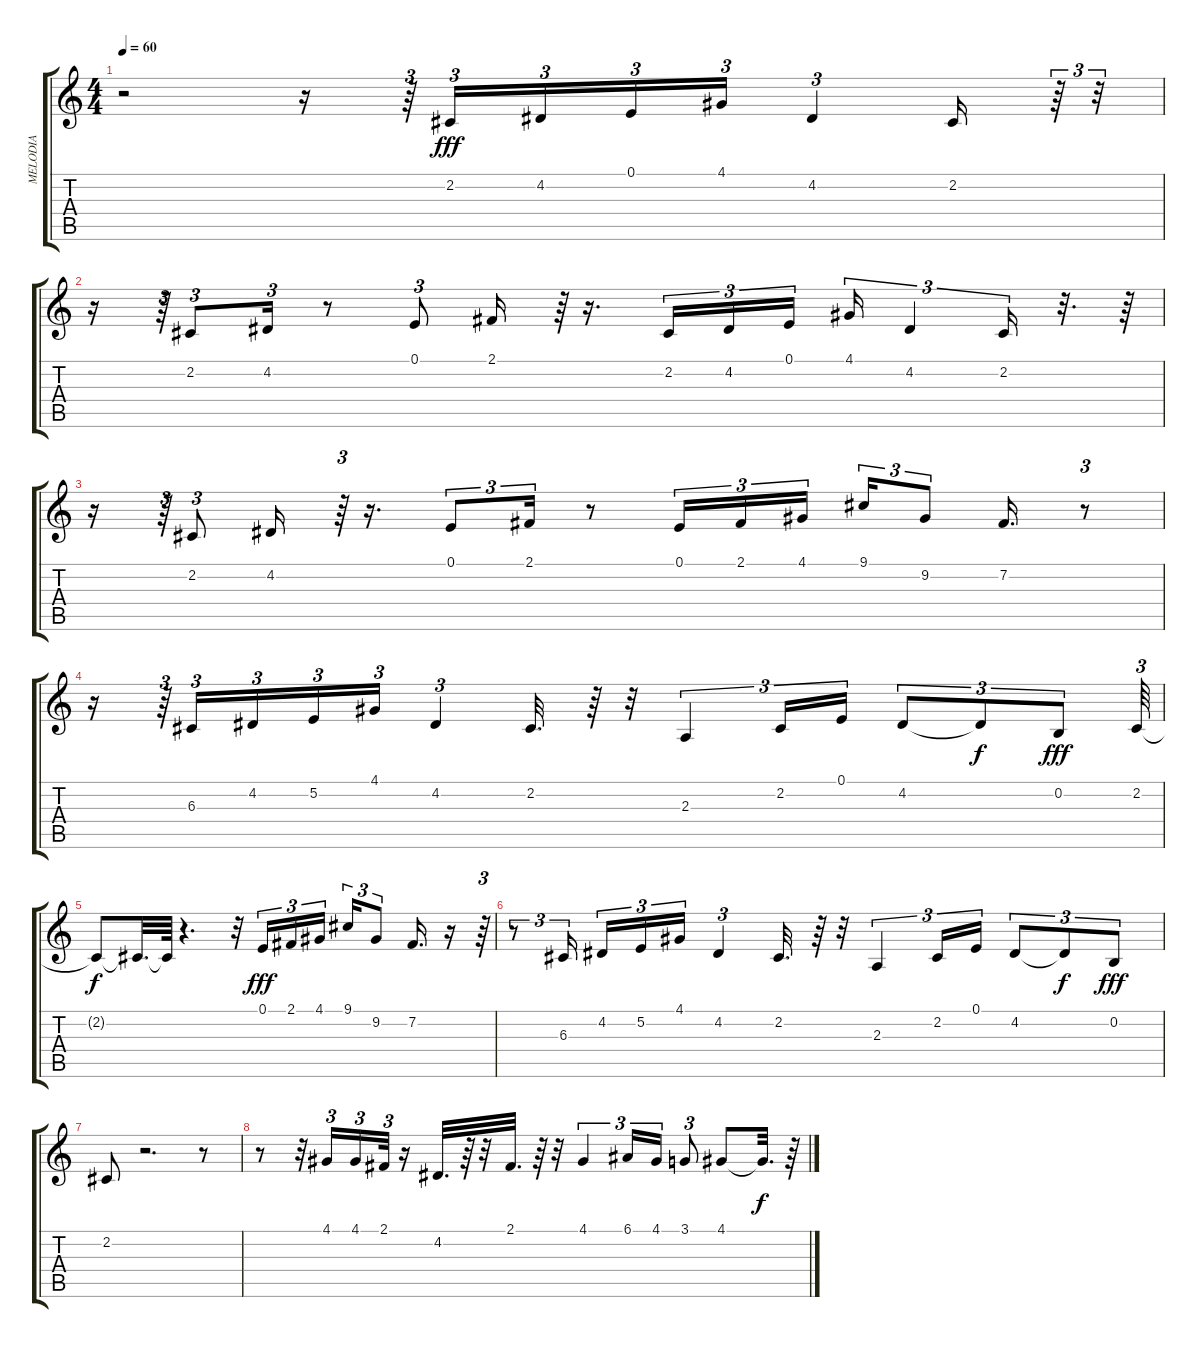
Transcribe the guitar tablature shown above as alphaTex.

\track ("MELODIA " "MELODIA ") {instrument flute}
\staff {score tabs}
\tuning (E4 B3 G3 D3 A2 E2) {hide}
\ts (4 4)
\tempo 60
\clef g2
\ks c
r.2{dy f} r.16 r.64{tu (3 2)} 2.2.16{tu (3 2) dy fff} 4.2.16{tu (3 2)} 0.1.16{tu (3 2)} 4.1.16{tu (3 2)} 4.2.4{tu (3 2)} 2.2.16 r.64{tu (3 2)} r.32{tu (3 2)} |
r.16 r.64{tu (3 2)} 2.2.8{tu (3 2)} 4.2.16{tu (3 2)} r.8 0.1.8{tu (3 2)} 2.1.16 r.64{tu (3 2)} r.16{d} 2.2.16{tu (3 2)} 4.2.16{tu (3 2)} 0.1.16{tu (3 2)} 4.1.16{tu (3 2)} 4.2.4{tu (3 2)} 2.2.16{tu (3 2)} r.32{d} r.64 |
r.16 r.64{tu (3 2)} 2.2.8{tu (3 2)} 4.2.16 r.64{tu (3 2)} r.16{d} 0.1.8{tu (3 2)} 2.1.16{tu (3 2)} r.8 0.1.16{tu (3 2)} 2.1.16{tu (3 2)} 4.1.16{tu (3 2)} 9.1.16{tu (3 2)} 9.2.8{tu (3 2)} 7.2.16{d} r.8{tu (3 2)} |
r.16 r.64{tu (3 2)} 6.3.16{tu (3 2)} 4.2.16{tu (3 2)} 5.2.16{tu (3 2)} 4.1.16{tu (3 2)} 4.2.4{tu (3 2)} 2.2.32{d} r.64 r.32 2.3.4{tu (3 2)} 2.2.16{tu (3 2)} 0.1.16{tu (3 2)} 4.2.8{tu (3 2)} 4.2{t}.8{tu (3 2) dy f} 0.2.8{tu (3 2) dy fff} 2.2.64{tu (3 2)} |
2.2{t}.8{dy f} 2.2{t}.32{d} 2.2{t}.64 r.4{d} r.32 0.1.16{tu (3 2) dy fff} 2.1.16{tu (3 2)} 4.1.16{tu (3 2)} 9.1.16{tu (3 2)} 9.2.8{tu (3 2)} 7.2.16{d} r.16 r.64{tu (3 2)} |
r.8{tu (3 2)} 6.3.16{tu (3 2)} 4.2.16{tu (3 2)} 5.2.16{tu (3 2)} 4.1.16{tu (3 2)} 4.2.4{tu (3 2)} 2.2.32{d} r.64 r.32 2.3.4{tu (3 2)} 2.2.16{tu (3 2)} 0.1.16{tu (3 2)} 4.2.8{tu (3 2)} 4.2{t}.8{tu (3 2) dy f} 0.2.8{tu (3 2) dy fff} |
2.2.8 r.2{d} r.8 |
r.8 r.32 4.1.16{tu (3 2)} 4.1.16{tu (3 2)} 2.1.32{tu (3 2)} r.16 4.2.32{d} r.64 r.32 2.1.32{d} r.64 r.32 4.1.4{tu (3 2)} 6.1.16{tu (3 2)} 4.1.16{tu (3 2)} 3.1.8{tu (3 2)} 4.1.8 4.1{t}.32{d dy f} r.64
